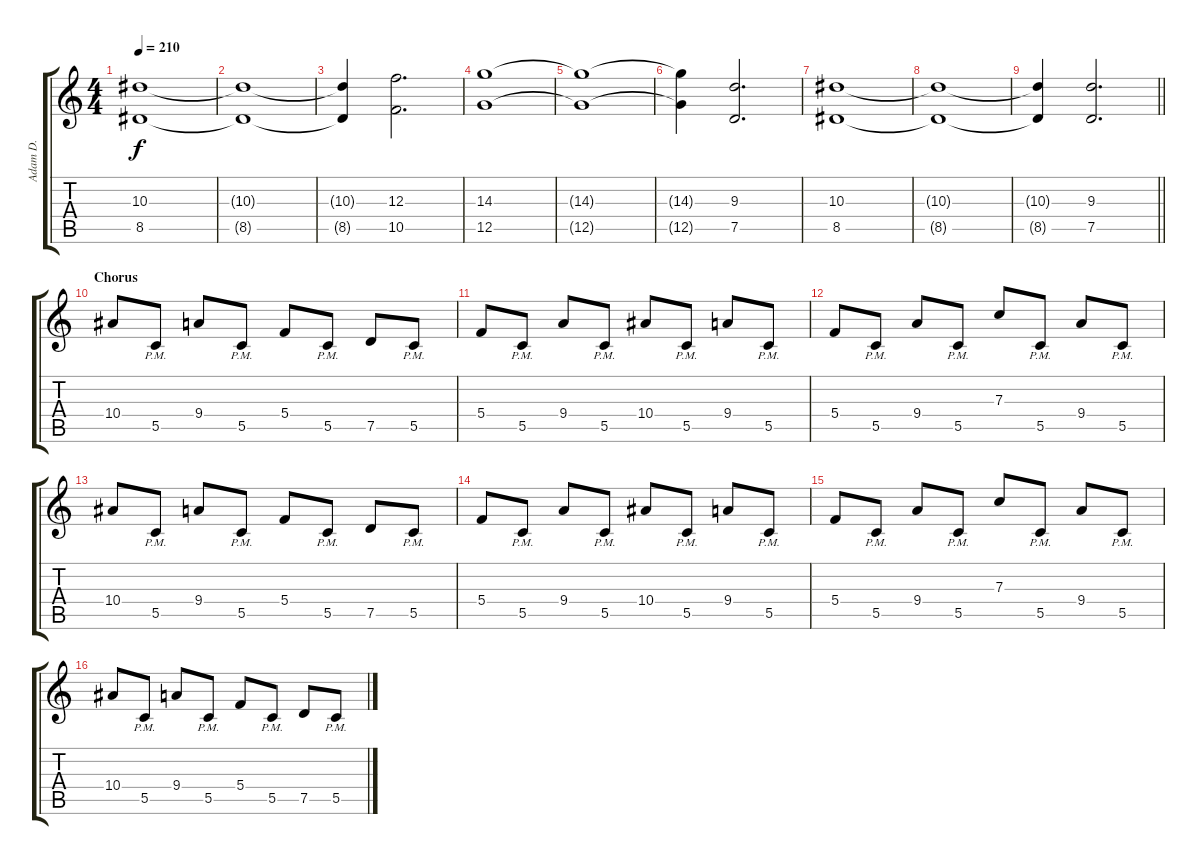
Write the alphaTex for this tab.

\track ("Adam D." "Adam D.") {instrument distortionguitar}
\staff {score tabs}
\tuning (D4 A3 F3 C3 G2 C2) {hide}
\ts (4 4)
\tempo 210
\clef g2
\ks c
(10.3 8.5).1{dy f} |
(10.3{t} 8.5{t}).1 |
(10.3{t} 8.5{t}).4 (12.3 10.5).2{d} |
(14.3 12.5).1 |
(14.3{t} 12.5{t}).1 |
(14.3{t} 12.5{t}).4 (9.3 7.5).2{d} |
(10.3 8.5).1 |
(10.3{t} 8.5{t}).1 |
\barLineRight lightlight
(10.3{t} 8.5{t}).4 (9.3 7.5).2{d} |
\section ("" "Chorus")
10.4.8 5.5{pm}.8 9.4.8 5.5{pm}.8 5.4.8 5.5{pm}.8 7.5.8 5.5{pm}.8 |
5.4.8 5.5{pm}.8 9.4.8 5.5{pm}.8 10.4.8 5.5{pm}.8 9.4.8 5.5{pm}.8 |
5.4.8 5.5{pm}.8 9.4.8 5.5{pm}.8 7.3.8 5.5{pm}.8 9.4.8 5.5{pm}.8 |
10.4.8 5.5{pm}.8 9.4.8 5.5{pm}.8 5.4.8 5.5{pm}.8 7.5.8 5.5{pm}.8 |
5.4.8 5.5{pm}.8 9.4.8 5.5{pm}.8 10.4.8 5.5{pm}.8 9.4.8 5.5{pm}.8 |
5.4.8 5.5{pm}.8 9.4.8 5.5{pm}.8 7.3.8 5.5{pm}.8 9.4.8 5.5{pm}.8 |
10.4.8 5.5{pm}.8 9.4.8 5.5{pm}.8 5.4.8 5.5{pm}.8 7.5.8 5.5{pm}.8
